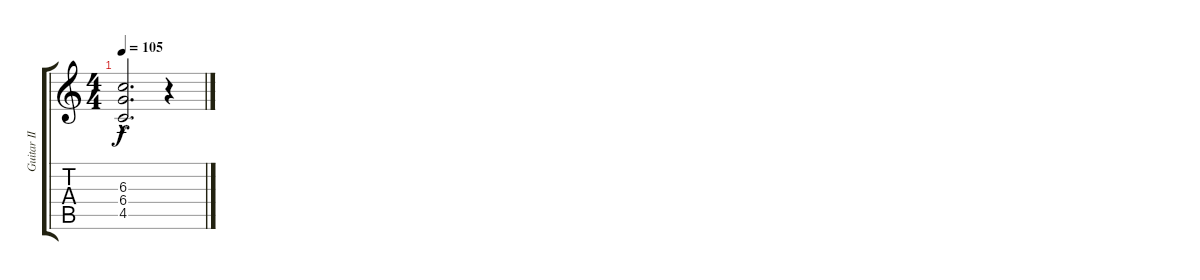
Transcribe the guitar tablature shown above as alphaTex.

\track ("Guitar II" "Guitar II") {instrument distortionguitar}
\staff {score tabs}
\tuning (Eb4 Bb3 Gb3 Db3 Ab2 Eb2) {hide}
\ts (4 4)
\tempo 105
\clef g2
\ks c
(6.3{hac} 6.4{hac} 4.5{hac}).2{d dy f} r.4
